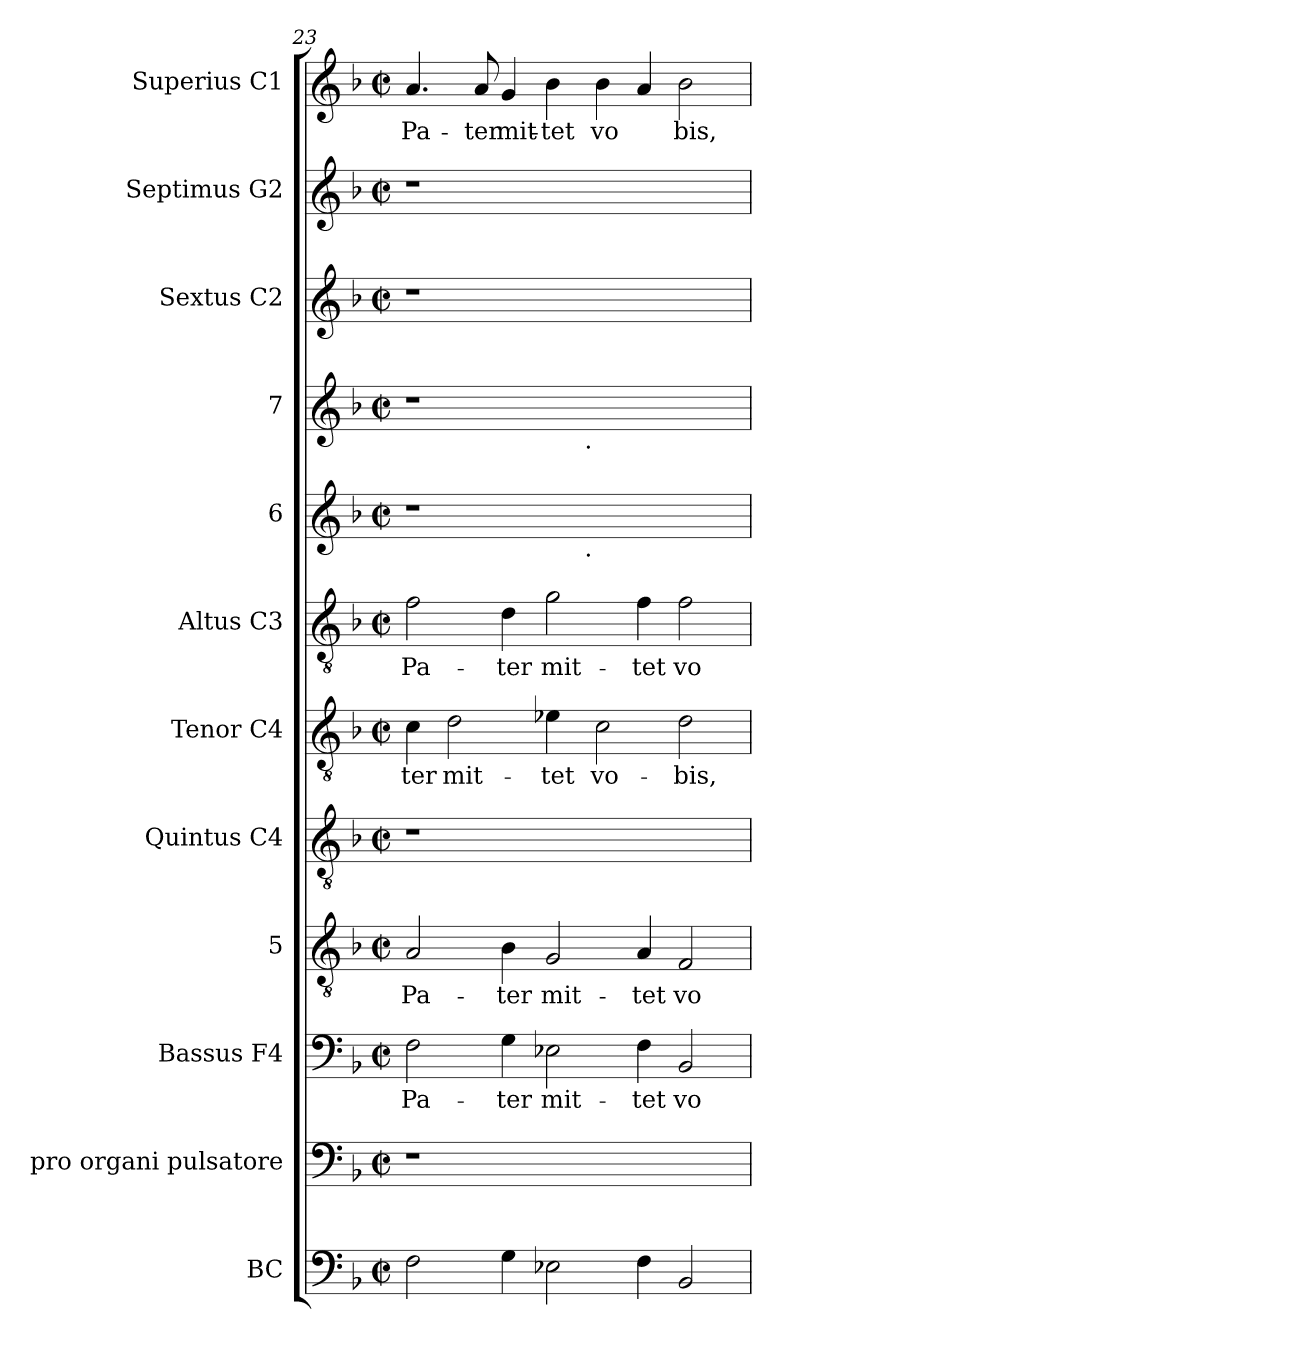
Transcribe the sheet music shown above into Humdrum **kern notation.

**kern	**kern	**kern	**text	**kern	**text	**kern	**kern	**text	**kern	**text	**kern	**kern	**kern	**kern	**kern	**text
*part12	*part11	*part10	*part10	*part9	*part9	*part8	*part7	*part7	*part6	*part6	*part5	*part4	*part3	*part2	*part1	*part1
*staff12	*staff11	*staff10	*staff10	*staff9	*staff9	*staff8	*staff7	*staff7	*staff6	*staff6	*staff5	*staff4	*staff3	*staff2	*staff1	*staff1
*I"BC	*I"pro organi  pulsatore	*I"Bassus  F4	*	*I"5	*	*I"Quintus  C4	*I"Tenor  C4	*	*I"Altus  C3	*	*I"6	*I"7	*I"Sextus  C2	*I"Septimus  G2	*I"Superius  C1	*
*I'BC	*	*I'B	*	*	*	*	*I'T	*	*I'A	*	*	*	*	*	*I'S	*
*clefF4	*clefF4	*clefF4	*	*clefGv2	*	*clefGv2	*clefGv2	*	*clefGv2	*	*clefG2	*clefG2	*clefG2	*clefG2	*clefG2	*
*k[b-]	*k[b-]	*k[b-]	*	*k[b-]	*	*k[b-]	*k[b-]	*	*k[b-]	*	*k[b-]	*k[b-]	*k[b-]	*k[b-]	*k[b-]	*
*F:	*F:	*F:	*	*F:	*	*F:	*F:	*	*F:	*	*F:	*F:	*F:	*F:	*F:	*
*M2/2	*M2/2	*M2/2	*	*M2/2	*	*M2/2	*M2/2	*	*M2/2	*	*M2/2	*M2/2	*M2/2	*M2/2	*M2/2	*
*met(c|)	*met(c|)	*met(c|)	*	*met(c|)	*	*met(c|)	*met(c|)	*	*met(c|)	*	*met(c|)	*met(c|)	*met(c|)	*met(c|)	*met(c|)	*
=23	=23	=23	=23	=23	=23	=23	=23	=23	=23	=23	=23	=23	=23	=23	=23	=23
!	!	!	!LO:LY:b:cj	!	!LO:LY:b:cj	!	!	!LO:LY:b:cj	!	!LO:LY:b:cj	!	!	!	!	!	!LO:LY:b:cj
*	*	*	*	*	*	*	*	*	*	*	*^	*^	*	*	*	*
2F\	1r	2F\	Pa-	2A/	Pa-	1r	4c\	-ter	2f\	Pa-	1r	2ryy	1r	2ryy	1r	1r	4.a/	Pa-
!	!	!	!	!	!	!	!	!LO:LY:b:cj	!	!	!	!	!	!	!	!	!	!
.	.	.	.	.	.	.	2d\	mit-	.	.	.	.	.	.	.	.	.	.
!	!	!	!	!	!	!	!	!	!	!	!	!	!	!	!	!	!	!LO:LY:b:cj
.	.	.	.	.	.	.	.	.	.	.	.	.	.	.	.	.	8a/	-ter
!	!	!	!LO:LY:b:cj	!	!LO:LY:b:cj	!	!	!	!	!LO:LY:b:cj	!	!	!	!	!	!	!	!LO:LY:b:cj
4G\	.	4G\	-ter	4B-\	-ter	.	.	.	4d\	-ter	.	4...ryy	.	4...ryy	.	.	4g/	mit-
!	!	!	!LO:LY:b:cj	!	!LO:LY:b:cj	!	!	!LO:LY:b:cj	!	!LO:LY:b:cj	!	!	!	!	!	!	!	!LO:LY:b:cj
2E-X\	.	2E-X\	mit-	2G/	mit-	.	4e-X\	-tet	2g\	mit-	.	.	.	.	.	.	4b-\	-tet
!	!	!	!	!	!	!	!	!	!	!	!	!	!	!LO:TX:b:t=.	!	!	!	!
!	!	!	!	!	!	!	!	!	!	!	!	!LO:TX:b:t=.	!	!	!	!	!	!
.	.	.	.	.	.	.	.	.	.	.	.	1ryy	.	1ryy	.	.	.	.
!	!	!	!	!	!	!	!	!LO:LY:b:cj	!	!	!	!	!	!	!	!	!	!LO:LY:b:cj
.	1ryy	.	.	.	.	1ryy	2c\	vo-	.	.	1ryy	.	1ryy	.	1ryy	1ryy	4b-\	vo-
!	!	!	!LO:LY:b:cj	!	!LO:LY:b:cj	!	!	!	!	!LO:LY:b:cj	!	!	!	!	!	!	!	!LO:LY:b:cj
4F\	.	4F\	-tet	4A/	-tet	.	.	.	4f\	-tet	.	.	.	.	.	.	4a/	--
!	!	!	!LO:LY:b:cj	!	!LO:LY:b:cj	!	!	!LO:LY:b:cj	!	!LO:LY:b:cj	!	!	!	!	!	!	!	!LO:LY:b:cj
2BB-/	.	2BB-/	vo-	2F/	vo-	.	2d\	-bis,	2f\	vo-	.	.	.	.	.	.	2b-\	-bis,
.	.	.	.	.	.	.	.	.	.	.	.	32ryy	.	32ryy	.	.	.	.
*	*	*	*	*	*	*	*	*	*	*	*v	*v	*	*	*	*	*	*
*	*	*	*	*	*	*	*	*	*	*	*	*v	*v	*	*	*	*
=	=	=	=	=	=	=	=	=	=	=	=	=	=	=	=	=
*-	*-	*-	*-	*-	*-	*-	*-	*-	*-	*-	*-	*-	*-	*-	*-	*-
